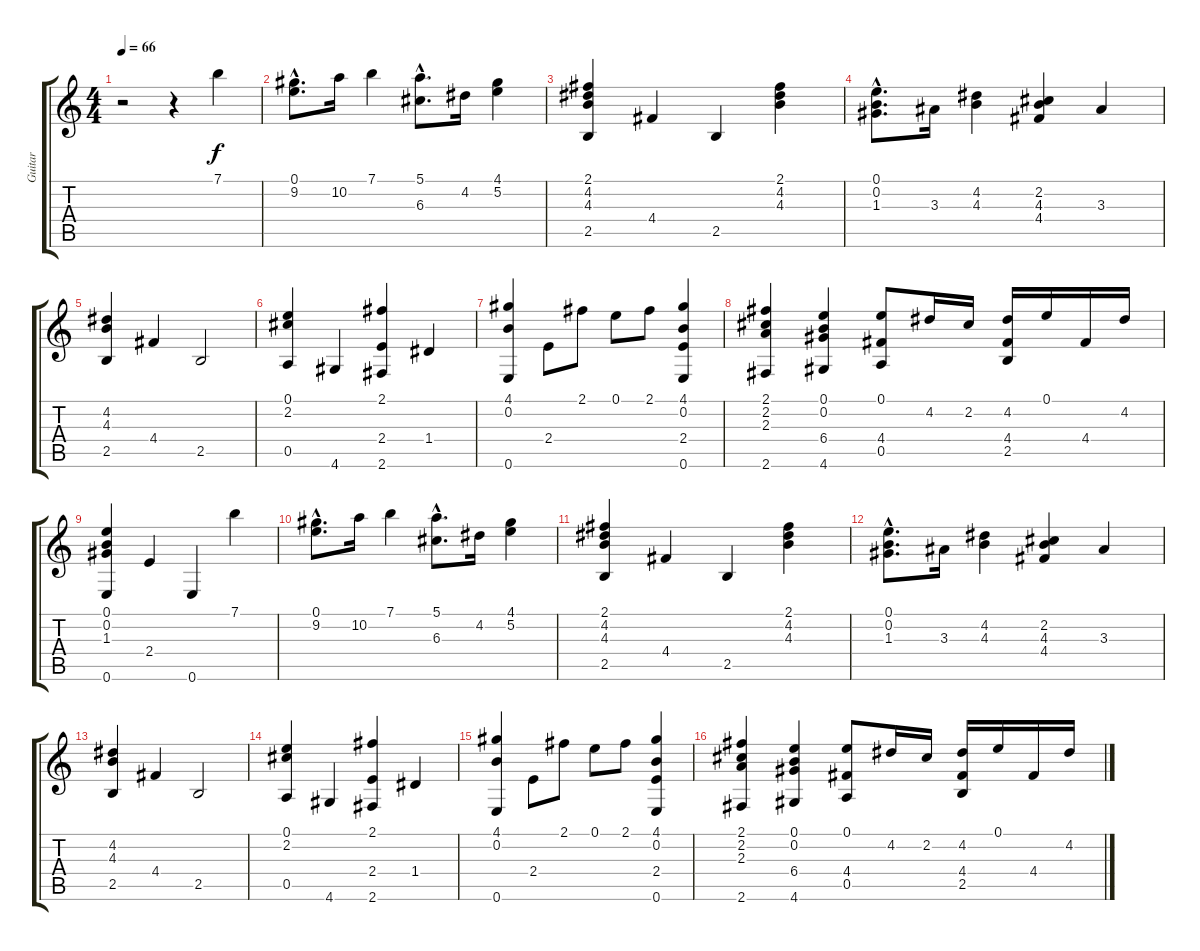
\track ("Guitar" "Guitar") {instrument acousticguitarnylon}
\staff {score tabs}
\tuning (E4 B3 G3 D3 A2 E2) {hide}
\ts (4 4)
\tempo 66
\clef g2
\ks c
r.2{dy f instrument acousticguitarnylon} r.4 7.1.4 |
(0.1{hac} 9.2{hac}).8{d} 10.2.16 7.1.4 (5.1{hac} 6.3{hac}).8{d} 4.2.16 (4.1 5.2).4 |
(2.1 4.2 4.3 2.5).4 4.4.4 2.5.4 (2.1 4.2 4.3).4 |
(0.1{hac} 0.2{hac} 1.3{hac}).8{d} 3.3.16 (4.2 4.3).4 (2.2 4.3 4.4).4 3.3.4 |
(4.2 4.3 2.5).4 4.4.4 2.5.2 |
(0.1 2.2 0.5).4 4.6.4 (2.1 2.4 2.6).4 1.4.4 |
(4.1 0.2 0.6).4 2.4.8 2.1.8 0.1.8 2.1.8 (4.1 0.2 2.4 0.6).4 |
(2.1 2.2 2.3 2.6).4 (0.1 0.2 6.4 4.6).4 (0.1 4.4 0.5).8 4.2.16 2.2.16 (4.2 4.4 2.5).16 0.1.16 4.4.16 4.2.16 |
(0.1 0.2 1.3 0.6).4 2.4.4 0.6.4 7.1.4 |
(0.1{hac} 9.2{hac}).8{d} 10.2.16 7.1.4 (5.1{hac} 6.3{hac}).8{d} 4.2.16 (4.1 5.2).4 |
(2.1 4.2 4.3 2.5).4 4.4.4 2.5.4 (2.1 4.2 4.3).4 |
(0.1{hac} 0.2{hac} 1.3{hac}).8{d} 3.3.16 (4.2 4.3).4 (2.2 4.3 4.4).4 3.3.4 |
(4.2 4.3 2.5).4 4.4.4 2.5.2 |
(0.1 2.2 0.5).4 4.6.4 (2.1 2.4 2.6).4 1.4.4 |
(4.1 0.2 0.6).4 2.4.8 2.1.8 0.1.8 2.1.8 (4.1 0.2 2.4 0.6).4 |
(2.1 2.2 2.3 2.6).4 (0.1 0.2 6.4 4.6).4 (0.1 4.4 0.5).8 4.2.16 2.2.16 (4.2 4.4 2.5).16 0.1.16 4.4.16 4.2.16
